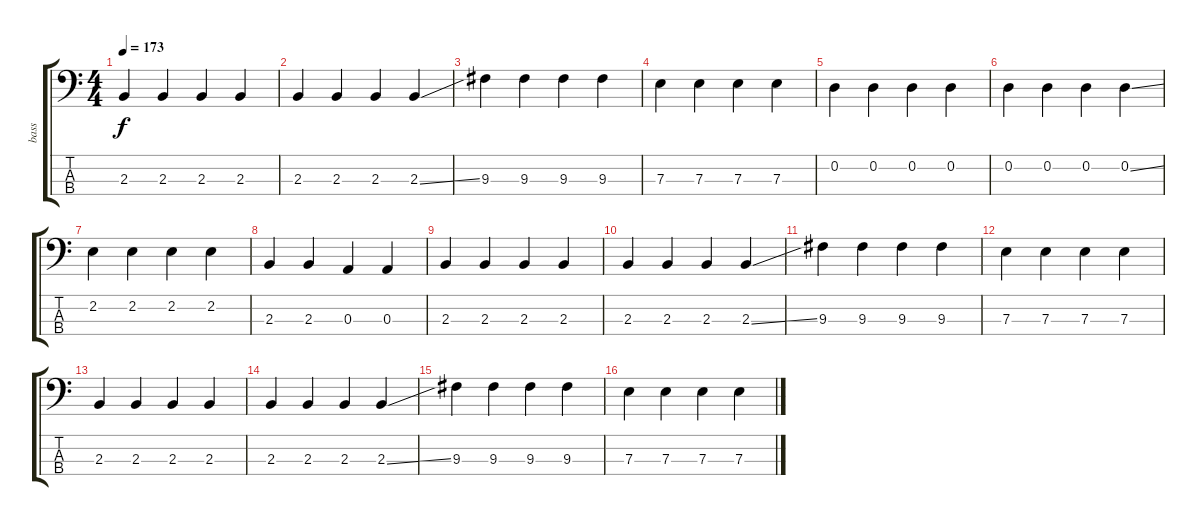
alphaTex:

\track ("bass" "bass") {instrument electricbassfinger}
\staff {score tabs}
\tuning (G2 D2 A1 E1) {hide}
\ts (4 4)
\tempo 173
\clef f4
\ks c
2.3.4{dy f} 2.3.4 2.3.4 2.3.4 |
2.3.4 2.3.4 2.3.4 2.3{ss}.4 |
9.3.4 9.3.4 9.3.4 9.3.4 |
7.3.4 7.3.4 7.3.4 7.3.4 |
0.2.4 0.2.4 0.2.4 0.2.4 |
0.2.4 0.2.4 0.2.4 0.2{ss}.4 |
2.2.4 2.2.4 2.2.4 2.2.4 |
2.3.4 2.3.4 0.3.4 0.3.4 |
2.3.4 2.3.4 2.3.4 2.3.4 |
2.3.4 2.3.4 2.3.4 2.3{ss}.4 |
9.3.4 9.3.4 9.3.4 9.3.4 |
7.3.4 7.3.4 7.3.4 7.3.4 |
2.3.4 2.3.4 2.3.4 2.3.4 |
2.3.4 2.3.4 2.3.4 2.3{ss}.4 |
9.3.4 9.3.4 9.3.4 9.3.4 |
7.3.4 7.3.4 7.3.4 7.3.4
